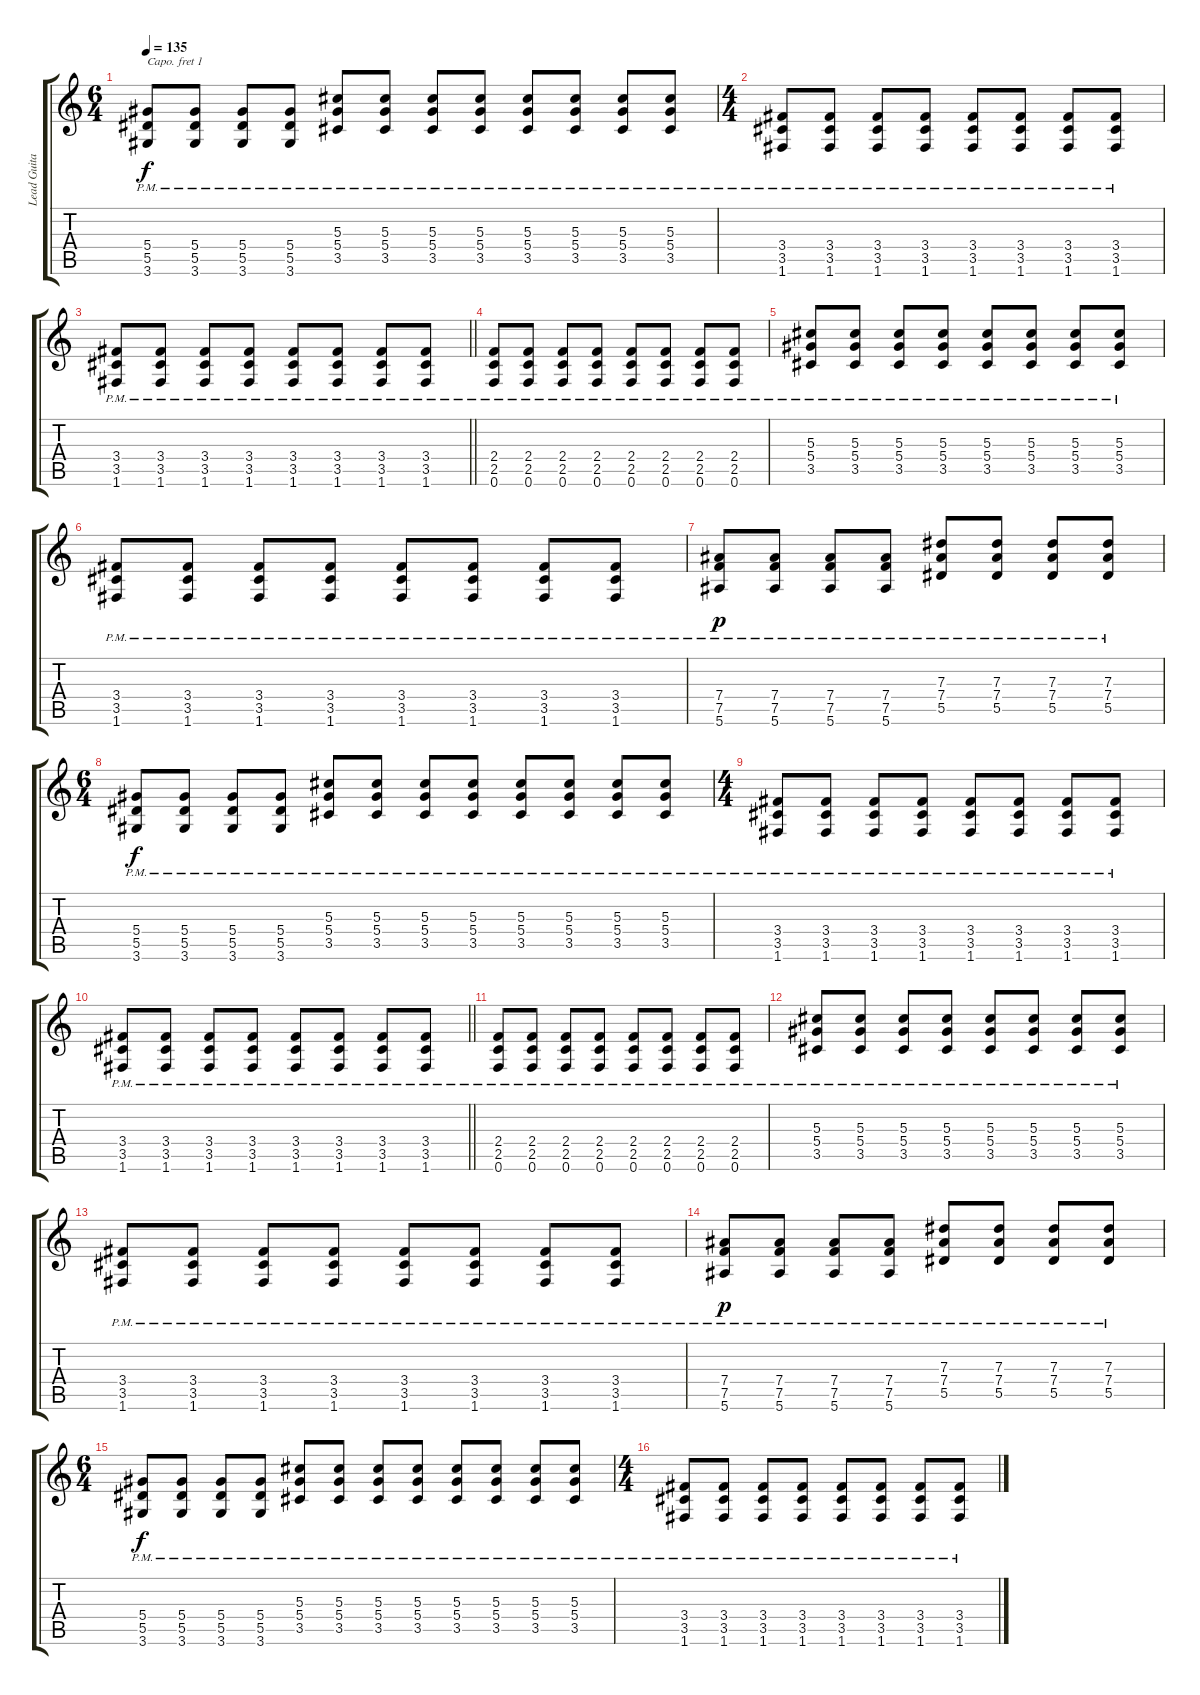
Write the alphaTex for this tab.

\track ("Lead Guitar 1" "Lead Guita") {instrument overdrivenguitar}
\staff {score tabs}
\capo 1
\tuning (E4 B3 G3 D3 A2 E2) {hide}
\ts (6 4)
\tempo 135
\clef g2
\ks c
(5.4{pm} 5.5{pm} 3.6{pm}).8{dy f} (5.4{pm} 5.5{pm} 3.6{pm}).8 (5.4{pm} 5.5{pm} 3.6{pm}).8 (5.4{pm} 5.5{pm} 3.6{pm}).8 (5.3{pm} 5.4{pm} 3.5{pm}).8 (5.3{pm} 5.4{pm} 3.5{pm}).8 (5.3{pm} 5.4{pm} 3.5{pm}).8 (5.3{pm} 5.4{pm} 3.5{pm}).8 (5.3{pm} 5.4{pm} 3.5{pm}).8 (5.3{pm} 5.4{pm} 3.5{pm}).8 (5.3{pm} 5.4{pm} 3.5{pm}).8 (5.3{pm} 5.4{pm} 3.5{pm}).8 |
\ts (4 4)
(3.4{pm} 3.5{pm} 1.6{pm}).8 (3.4{pm} 3.5{pm} 1.6{pm}).8 (3.4{pm} 3.5{pm} 1.6{pm}).8 (3.4{pm} 3.5{pm} 1.6{pm}).8 (3.4{pm} 3.5{pm} 1.6{pm}).8 (3.4{pm} 3.5{pm} 1.6{pm}).8 (3.4{pm} 3.5{pm} 1.6{pm}).8 (3.4{pm} 3.5{pm} 1.6{pm}).8 |
\barLineRight lightlight
(3.4{pm} 3.5{pm} 1.6{pm}).8 (3.4{pm} 3.5{pm} 1.6{pm}).8 (3.4{pm} 3.5{pm} 1.6{pm}).8 (3.4{pm} 3.5{pm} 1.6{pm}).8 (3.4{pm} 3.5{pm} 1.6{pm}).8 (3.4{pm} 3.5{pm} 1.6{pm}).8 (3.4{pm} 3.5{pm} 1.6{pm}).8 (3.4{pm} 3.5{pm} 1.6{pm}).8 |
(2.4{pm} 2.5{pm} 0.6{pm}).8 (2.4{pm} 2.5{pm} 0.6{pm}).8 (2.4{pm} 2.5{pm} 0.6{pm}).8 (2.4{pm} 2.5{pm} 0.6{pm}).8 (2.4{pm} 2.5{pm} 0.6{pm}).8 (2.4{pm} 2.5{pm} 0.6{pm}).8 (2.4{pm} 2.5{pm} 0.6{pm}).8 (2.4{pm} 2.5{pm} 0.6{pm}).8 |
(5.3{pm} 5.4{pm} 3.5{pm}).8 (5.3{pm} 5.4{pm} 3.5{pm}).8 (5.3{pm} 5.4{pm} 3.5{pm}).8 (5.3{pm} 5.4{pm} 3.5{pm}).8 (5.3{pm} 5.4{pm} 3.5{pm}).8 (5.3{pm} 5.4{pm} 3.5{pm}).8 (5.3{pm} 5.4{pm} 3.5{pm}).8 (5.3{pm} 5.4{pm} 3.5{pm}).8 |
(3.4{pm} 3.5{pm} 1.6{pm}).8 (3.4{pm} 3.5{pm} 1.6{pm}).8 (3.4{pm} 3.5{pm} 1.6{pm}).8 (3.4{pm} 3.5{pm} 1.6{pm}).8 (3.4{pm} 3.5{pm} 1.6{pm}).8 (3.4{pm} 3.5{pm} 1.6{pm}).8 (3.4{pm} 3.5{pm} 1.6{pm}).8 (3.4{pm} 3.5{pm} 1.6{pm}).8 |
(7.4{pm} 7.5{pm} 5.6{pm}).8{dy p} (7.4{pm} 7.5{pm} 5.6{pm}).8 (7.4{pm} 7.5{pm} 5.6{pm}).8 (7.4{pm} 7.5{pm} 5.6{pm}).8 (7.3{pm} 7.4{pm} 5.5{pm}).8 (7.3{pm} 7.4{pm} 5.5{pm}).8 (7.3{pm} 7.4{pm} 5.5{pm}).8 (7.3{pm} 7.4{pm} 5.5{pm}).8 |
\ts (6 4)
(5.4{pm} 5.5{pm} 3.6{pm}).8{dy f} (5.4{pm} 5.5{pm} 3.6{pm}).8 (5.4{pm} 5.5{pm} 3.6{pm}).8 (5.4{pm} 5.5{pm} 3.6{pm}).8 (5.3{pm} 5.4{pm} 3.5{pm}).8 (5.3{pm} 5.4{pm} 3.5{pm}).8 (5.3{pm} 5.4{pm} 3.5{pm}).8 (5.3{pm} 5.4{pm} 3.5{pm}).8 (5.3{pm} 5.4{pm} 3.5{pm}).8 (5.3{pm} 5.4{pm} 3.5{pm}).8 (5.3{pm} 5.4{pm} 3.5{pm}).8 (5.3{pm} 5.4{pm} 3.5{pm}).8 |
\ts (4 4)
(3.4{pm} 3.5{pm} 1.6{pm}).8 (3.4{pm} 3.5{pm} 1.6{pm}).8 (3.4{pm} 3.5{pm} 1.6{pm}).8 (3.4{pm} 3.5{pm} 1.6{pm}).8 (3.4{pm} 3.5{pm} 1.6{pm}).8 (3.4{pm} 3.5{pm} 1.6{pm}).8 (3.4{pm} 3.5{pm} 1.6{pm}).8 (3.4{pm} 3.5{pm} 1.6{pm}).8 |
\barLineRight lightlight
(3.4{pm} 3.5{pm} 1.6{pm}).8 (3.4{pm} 3.5{pm} 1.6{pm}).8 (3.4{pm} 3.5{pm} 1.6{pm}).8 (3.4{pm} 3.5{pm} 1.6{pm}).8 (3.4{pm} 3.5{pm} 1.6{pm}).8 (3.4{pm} 3.5{pm} 1.6{pm}).8 (3.4{pm} 3.5{pm} 1.6{pm}).8 (3.4{pm} 3.5{pm} 1.6{pm}).8 |
(2.4{pm} 2.5{pm} 0.6{pm}).8{volume 7} (2.4{pm} 2.5{pm} 0.6{pm}).8 (2.4{pm} 2.5{pm} 0.6{pm}).8 (2.4{pm} 2.5{pm} 0.6{pm}).8 (2.4{pm} 2.5{pm} 0.6{pm}).8 (2.4{pm} 2.5{pm} 0.6{pm}).8 (2.4{pm} 2.5{pm} 0.6{pm}).8 (2.4{pm} 2.5{pm} 0.6{pm}).8 |
(5.3{pm} 5.4{pm} 3.5{pm}).8 (5.3{pm} 5.4{pm} 3.5{pm}).8 (5.3{pm} 5.4{pm} 3.5{pm}).8 (5.3{pm} 5.4{pm} 3.5{pm}).8 (5.3{pm} 5.4{pm} 3.5{pm}).8 (5.3{pm} 5.4{pm} 3.5{pm}).8 (5.3{pm} 5.4{pm} 3.5{pm}).8 (5.3{pm} 5.4{pm} 3.5{pm}).8 |
(3.4{pm} 3.5{pm} 1.6{pm}).8 (3.4{pm} 3.5{pm} 1.6{pm}).8 (3.4{pm} 3.5{pm} 1.6{pm}).8 (3.4{pm} 3.5{pm} 1.6{pm}).8 (3.4{pm} 3.5{pm} 1.6{pm}).8 (3.4{pm} 3.5{pm} 1.6{pm}).8 (3.4{pm} 3.5{pm} 1.6{pm}).8 (3.4{pm} 3.5{pm} 1.6{pm}).8 |
(7.4{pm} 7.5{pm} 5.6{pm}).8{dy p} (7.4{pm} 7.5{pm} 5.6{pm}).8 (7.4{pm} 7.5{pm} 5.6{pm}).8 (7.4{pm} 7.5{pm} 5.6{pm}).8 (7.3{pm} 7.4{pm} 5.5{pm}).8 (7.3{pm} 7.4{pm} 5.5{pm}).8 (7.3{pm} 7.4{pm} 5.5{pm}).8 (7.3{pm} 7.4{pm} 5.5{pm}).8 |
\ts (6 4)
(5.4{pm} 5.5{pm} 3.6{pm}).8{dy f volume 3} (5.4{pm} 5.5{pm} 3.6{pm}).8 (5.4{pm} 5.5{pm} 3.6{pm}).8 (5.4{pm} 5.5{pm} 3.6{pm}).8 (5.3{pm} 5.4{pm} 3.5{pm}).8 (5.3{pm} 5.4{pm} 3.5{pm}).8 (5.3{pm} 5.4{pm} 3.5{pm}).8 (5.3{pm} 5.4{pm} 3.5{pm}).8 (5.3{pm} 5.4{pm} 3.5{pm}).8 (5.3{pm} 5.4{pm} 3.5{pm}).8 (5.3{pm} 5.4{pm} 3.5{pm}).8 (5.3{pm} 5.4{pm} 3.5{pm}).8 |
\ts (4 4)
(3.4{pm} 3.5{pm} 1.6{pm}).8 (3.4{pm} 3.5{pm} 1.6{pm}).8 (3.4{pm} 3.5{pm} 1.6{pm}).8 (3.4{pm} 3.5{pm} 1.6{pm}).8 (3.4{pm} 3.5{pm} 1.6{pm}).8 (3.4{pm} 3.5{pm} 1.6{pm}).8 (3.4{pm} 3.5{pm} 1.6{pm}).8 (3.4{pm} 3.5{pm} 1.6{pm}).8
